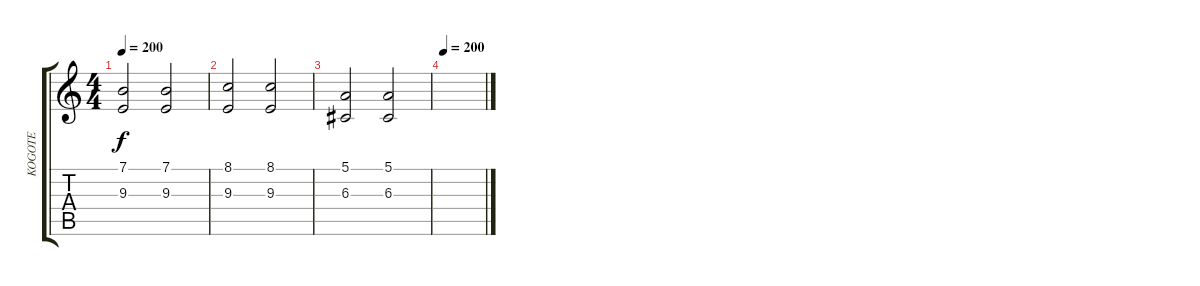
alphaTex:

\track ("KOGOTE" "KOGOTE") {instrument drawbarorgan}
\staff {score tabs}
\tuning (E4 B3 G3 D3 A2 E2) {hide}
\ts (4 4)
\tempo 200
\clef g2
\ks c
(7.1 9.3).2{dy f} (7.1 9.3).2 |
(8.1 9.3).2 (8.1 9.3).2 |
(5.1 6.3).2 (5.1 6.3).2 |
\tempo 200
